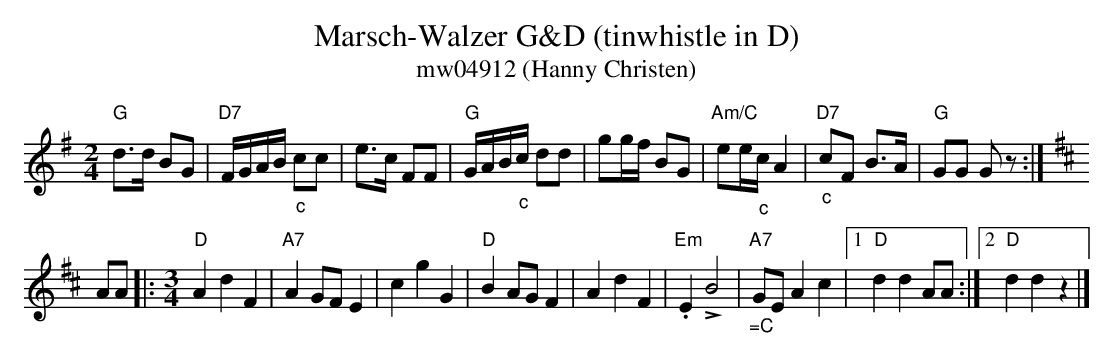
X:1
T:Marsch-Walzer G&D (tinwhistle in D)
T:mw04912 (Hanny Christen)
M:2/4
L:1/8
K:G %%MIDI gchordon
"G"d>d BG | "D7"F/2G/2A/2B/2 "_c"cc | e>c FF | "G"G/2A/2B/2"_c"c/2 dd | gg/2f/2 BG | "Am/C"ee/2"_c"c/2 A2 | "D7""_c"cF B>A | "G"GG Gz :| [K:D]
AA |: [M:3/4] "D"A2d2F2 | "A7"A2 GFE2 | c2g2G2 | "D"B2AGF2 | A2d2F2 | "Em".E2!>!B4 | "A7""_=C"GE A2c2 |1 "D"d2d2AA :|2 "D"d2d2 z2 |]
